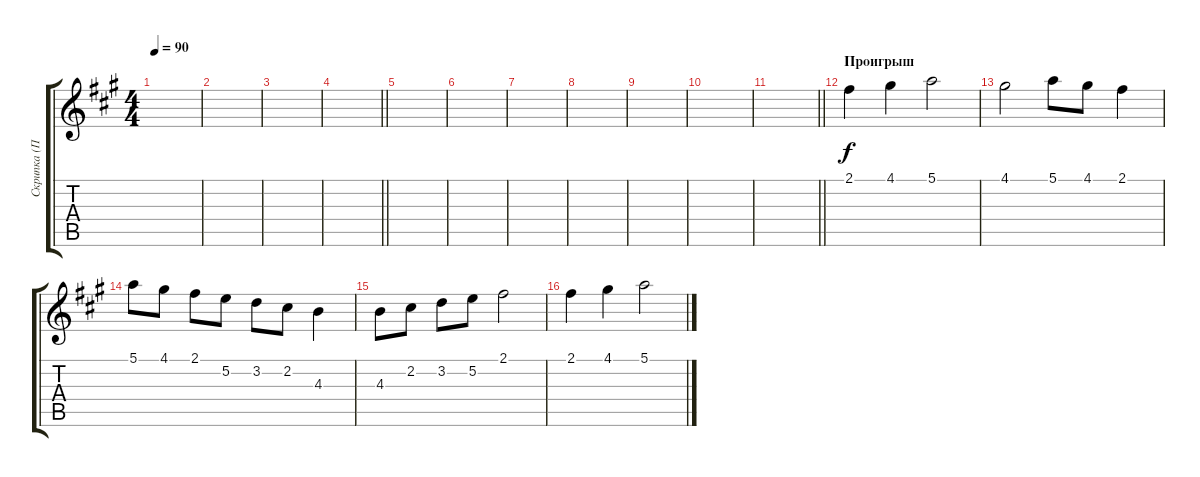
\track ("Скрипка (Пиццикато)" "Скрипка (П") {instrument acousticguitarsteel}
\staff {score tabs}
\tuning (E4 B3 G3 D3 A2 E2) {hide}
\ts (4 4)
\tempo 90
\clef g2
\ks f#minor
|
|
|
\barLineRight lightlight
|
|
|
|
|
|
|
\barLineRight lightlight
|
\section ("" "Проигрыш")
2.1.4 4.1.4 5.1.2 |
4.1.2 5.1.8 4.1.8 2.1.4 |
5.1.8 4.1.8 2.1.8 5.2.8 3.2.8 2.2.8 4.3.4 |
4.3.8 2.2.8 3.2.8 5.2.8 2.1.2 |
2.1.4 4.1.4 5.1.2
